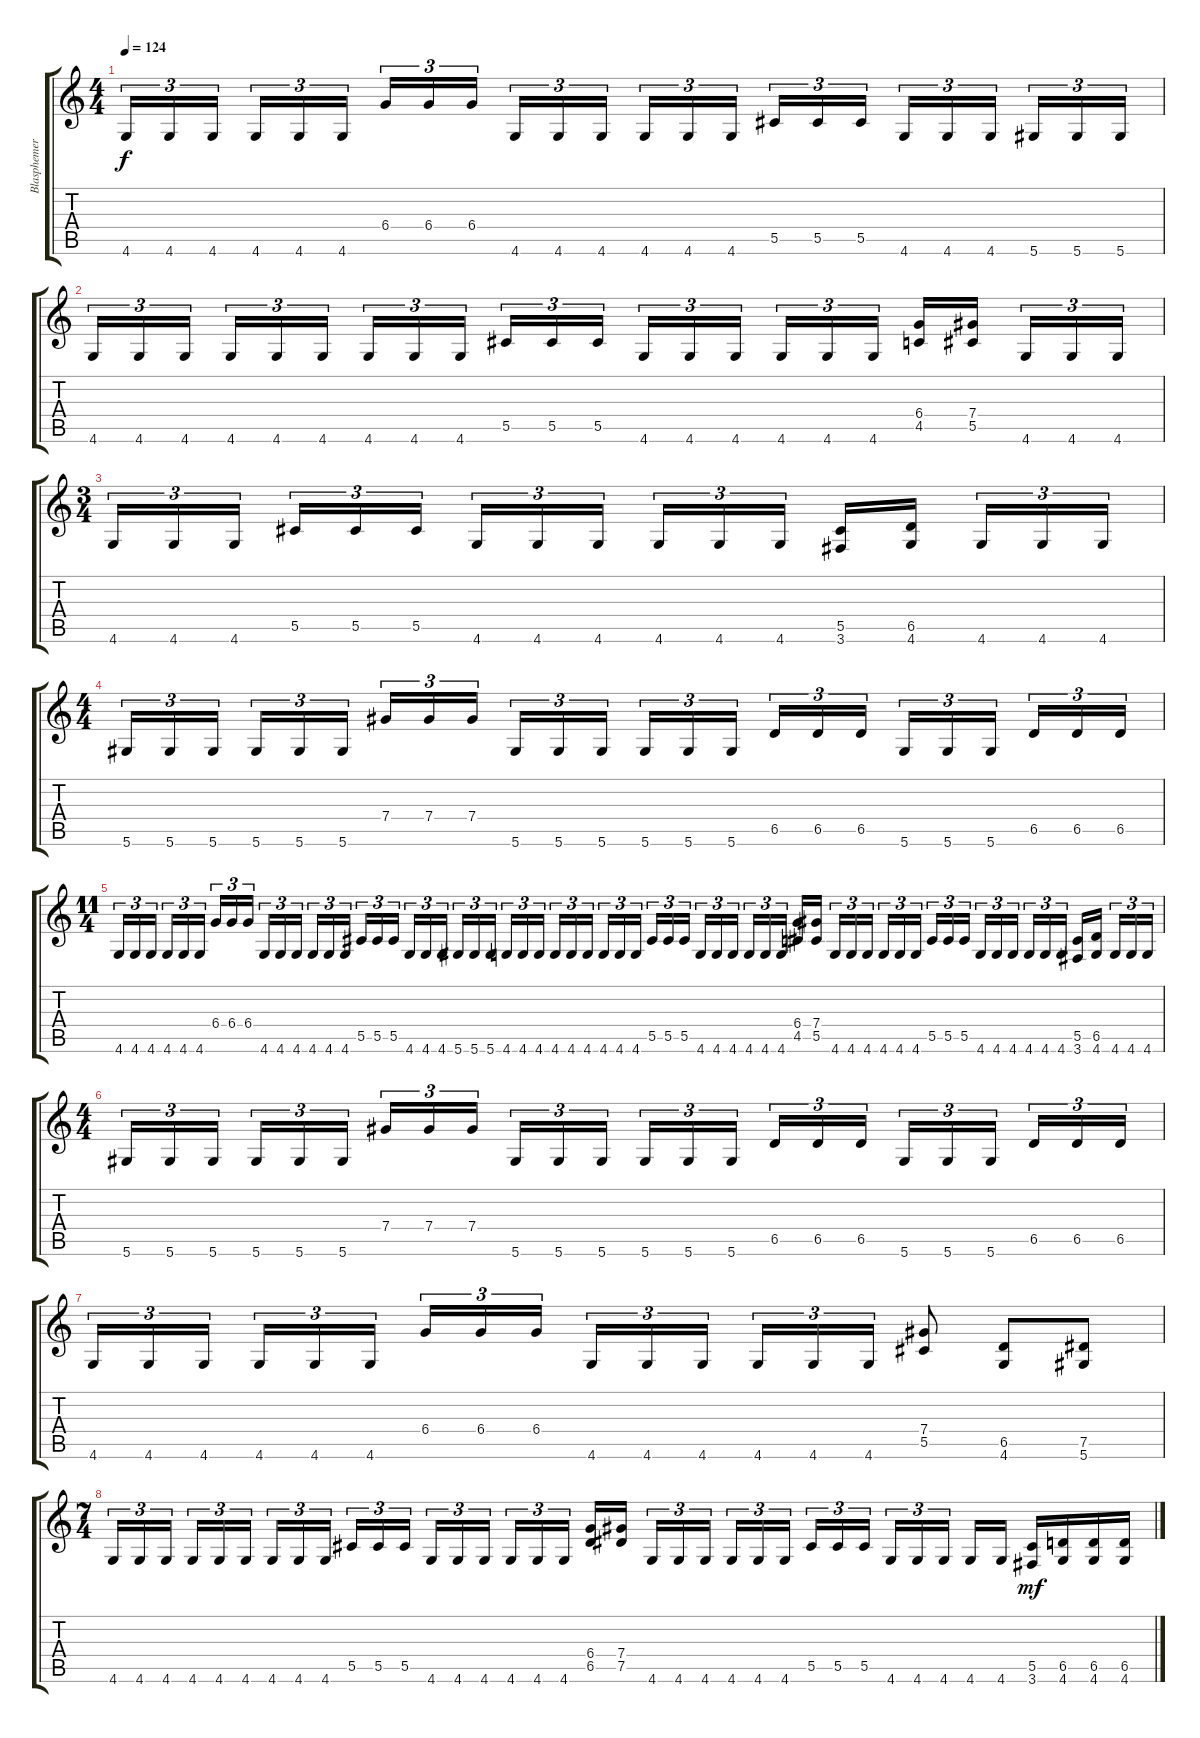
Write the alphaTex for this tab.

\track ("Blasphemer" "Blasphemer") {instrument overdrivenguitar}
\staff {score tabs}
\tuning (Eb4 Bb3 Gb3 Db3 Ab2 Eb2) {hide}
\ts (4 4)
\tempo 124
\clef g2
\ks c
4.6.16{tu (3 2) dy f instrument overdrivenguitar} 4.6.16{tu (3 2)} 4.6.16{tu (3 2)} 4.6.16{tu (3 2)} 4.6.16{tu (3 2)} 4.6.16{tu (3 2)} 6.4.16{tu (3 2)} 6.4.16{tu (3 2)} 6.4.16{tu (3 2)} 4.6.16{tu (3 2)} 4.6.16{tu (3 2)} 4.6.16{tu (3 2)} 4.6.16{tu (3 2)} 4.6.16{tu (3 2)} 4.6.16{tu (3 2)} 5.5.16{tu (3 2)} 5.5.16{tu (3 2)} 5.5.16{tu (3 2)} 4.6.16{tu (3 2)} 4.6.16{tu (3 2)} 4.6.16{tu (3 2)} 5.6.16{tu (3 2)} 5.6.16{tu (3 2)} 5.6.16{tu (3 2)} |
4.6.16{tu (3 2)} 4.6.16{tu (3 2)} 4.6.16{tu (3 2)} 4.6.16{tu (3 2)} 4.6.16{tu (3 2)} 4.6.16{tu (3 2)} 4.6.16{tu (3 2)} 4.6.16{tu (3 2)} 4.6.16{tu (3 2)} 5.5.16{tu (3 2)} 5.5.16{tu (3 2)} 5.5.16{tu (3 2)} 4.6.16{tu (3 2)} 4.6.16{tu (3 2)} 4.6.16{tu (3 2)} 4.6.16{tu (3 2)} 4.6.16{tu (3 2)} 4.6.16{tu (3 2)} (6.4 4.5).16 (7.4 5.5).16 4.6.16{tu (3 2)} 4.6.16{tu (3 2)} 4.6.16{tu (3 2)} |
\ts (3 4)
4.6.16{tu (3 2)} 4.6.16{tu (3 2)} 4.6.16{tu (3 2)} 5.5.16{tu (3 2)} 5.5.16{tu (3 2)} 5.5.16{tu (3 2)} 4.6.16{tu (3 2)} 4.6.16{tu (3 2)} 4.6.16{tu (3 2)} 4.6.16{tu (3 2)} 4.6.16{tu (3 2)} 4.6.16{tu (3 2)} (5.5 3.6).16 (6.5 4.6).16 4.6.16{tu (3 2)} 4.6.16{tu (3 2)} 4.6.16{tu (3 2)} |
\ts (4 4)
5.6.16{tu (3 2)} 5.6.16{tu (3 2)} 5.6.16{tu (3 2)} 5.6.16{tu (3 2)} 5.6.16{tu (3 2)} 5.6.16{tu (3 2)} 7.4.16{tu (3 2)} 7.4.16{tu (3 2)} 7.4.16{tu (3 2)} 5.6.16{tu (3 2)} 5.6.16{tu (3 2)} 5.6.16{tu (3 2)} 5.6.16{tu (3 2)} 5.6.16{tu (3 2)} 5.6.16{tu (3 2)} 6.5.16{tu (3 2)} 6.5.16{tu (3 2)} 6.5.16{tu (3 2)} 5.6.16{tu (3 2)} 5.6.16{tu (3 2)} 5.6.16{tu (3 2)} 6.5.16{tu (3 2)} 6.5.16{tu (3 2)} 6.5.16{tu (3 2)} |
\ts (11 4)
4.6.16{tu (3 2)} 4.6.16{tu (3 2)} 4.6.16{tu (3 2)} 4.6.16{tu (3 2)} 4.6.16{tu (3 2)} 4.6.16{tu (3 2)} 6.4.16{tu (3 2)} 6.4.16{tu (3 2)} 6.4.16{tu (3 2)} 4.6.16{tu (3 2)} 4.6.16{tu (3 2)} 4.6.16{tu (3 2)} 4.6.16{tu (3 2)} 4.6.16{tu (3 2)} 4.6.16{tu (3 2)} 5.5.16{tu (3 2)} 5.5.16{tu (3 2)} 5.5.16{tu (3 2)} 4.6.16{tu (3 2)} 4.6.16{tu (3 2)} 4.6.16{tu (3 2)} 5.6.16{tu (3 2)} 5.6.16{tu (3 2)} 5.6.16{tu (3 2)} 4.6.16{tu (3 2)} 4.6.16{tu (3 2)} 4.6.16{tu (3 2)} 4.6.16{tu (3 2)} 4.6.16{tu (3 2)} 4.6.16{tu (3 2)} 4.6.16{tu (3 2)} 4.6.16{tu (3 2)} 4.6.16{tu (3 2)} 5.5.16{tu (3 2)} 5.5.16{tu (3 2)} 5.5.16{tu (3 2)} 4.6.16{tu (3 2)} 4.6.16{tu (3 2)} 4.6.16{tu (3 2)} 4.6.16{tu (3 2)} 4.6.16{tu (3 2)} 4.6.16{tu (3 2)} (6.4 4.5).16 (7.4 5.5).16 4.6.16{tu (3 2)} 4.6.16{tu (3 2)} 4.6.16{tu (3 2)} 4.6.16{tu (3 2)} 4.6.16{tu (3 2)} 4.6.16{tu (3 2)} 5.5.16{tu (3 2)} 5.5.16{tu (3 2)} 5.5.16{tu (3 2)} 4.6.16{tu (3 2)} 4.6.16{tu (3 2)} 4.6.16{tu (3 2)} 4.6.16{tu (3 2)} 4.6.16{tu (3 2)} 4.6.16{tu (3 2)} (5.5 3.6).16 (6.5 4.6).16 4.6.16{tu (3 2)} 4.6.16{tu (3 2)} 4.6.16{tu (3 2)} |
\ts (4 4)
5.6.16{tu (3 2)} 5.6.16{tu (3 2)} 5.6.16{tu (3 2)} 5.6.16{tu (3 2)} 5.6.16{tu (3 2)} 5.6.16{tu (3 2)} 7.4.16{tu (3 2)} 7.4.16{tu (3 2)} 7.4.16{tu (3 2)} 5.6.16{tu (3 2)} 5.6.16{tu (3 2)} 5.6.16{tu (3 2)} 5.6.16{tu (3 2)} 5.6.16{tu (3 2)} 5.6.16{tu (3 2)} 6.5.16{tu (3 2)} 6.5.16{tu (3 2)} 6.5.16{tu (3 2)} 5.6.16{tu (3 2)} 5.6.16{tu (3 2)} 5.6.16{tu (3 2)} 6.5.16{tu (3 2)} 6.5.16{tu (3 2)} 6.5.16{tu (3 2)} |
4.6.16{tu (3 2) balance 16} 4.6.16{tu (3 2)} 4.6.16{tu (3 2)} 4.6.16{tu (3 2)} 4.6.16{tu (3 2)} 4.6.16{tu (3 2)} 6.4.16{tu (3 2)} 6.4.16{tu (3 2)} 6.4.16{tu (3 2)} 4.6.16{tu (3 2)} 4.6.16{tu (3 2)} 4.6.16{tu (3 2)} 4.6.16{tu (3 2)} 4.6.16{tu (3 2)} 4.6.16{tu (3 2)} (7.4 5.5).8{balance 8} (6.5 4.6).8 (7.5 5.6).8 |
\ts (7 4)
4.6.16{tu (3 2)} 4.6.16{tu (3 2)} 4.6.16{tu (3 2)} 4.6.16{tu (3 2)} 4.6.16{tu (3 2)} 4.6.16{tu (3 2)} 4.6.16{tu (3 2)} 4.6.16{tu (3 2)} 4.6.16{tu (3 2)} 5.5.16{tu (3 2)} 5.5.16{tu (3 2)} 5.5.16{tu (3 2)} 4.6.16{tu (3 2)} 4.6.16{tu (3 2)} 4.6.16{tu (3 2)} 4.6.16{tu (3 2)} 4.6.16{tu (3 2)} 4.6.16{tu (3 2)} (6.4 6.5).16 (7.4 7.5).16 4.6.16{tu (3 2)} 4.6.16{tu (3 2)} 4.6.16{tu (3 2)} 4.6.16{tu (3 2)} 4.6.16{tu (3 2)} 4.6.16{tu (3 2)} 5.5.16{tu (3 2)} 5.5.16{tu (3 2)} 5.5.16{tu (3 2)} 4.6.16{tu (3 2)} 4.6.16{tu (3 2)} 4.6.16{tu (3 2)} 4.6.16 4.6.16 (5.5 3.6).16{dy mf} (6.5 4.6).16 (6.5 4.6).16 (6.5 4.6).16
